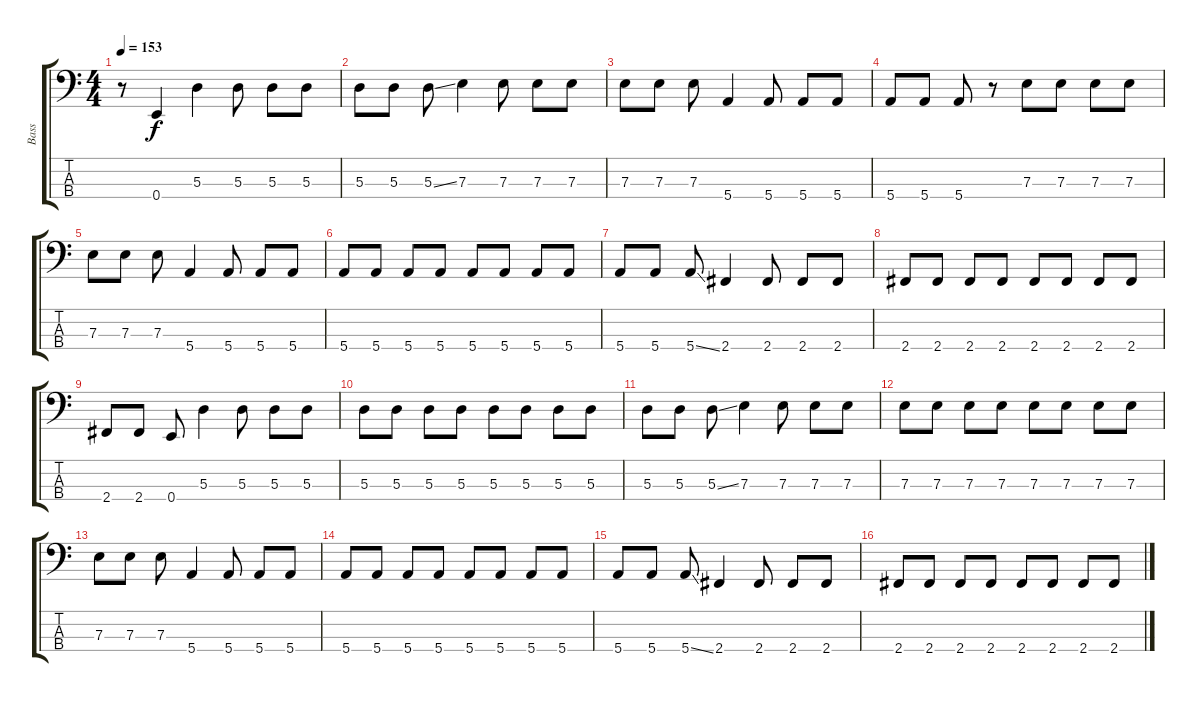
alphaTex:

\track ("Bass" "Bass") {instrument electricbasspick}
\staff {score tabs}
\tuning (G2 D2 A1 E1) {hide}
\ts (4 4)
\tempo 153
\clef f4
\ks c
r.8{dy f} 0.4.4 5.3.4 5.3.8 5.3.8 5.3.8 |
5.3.8 5.3.8 5.3{ss}.8 7.3.4 7.3.8 7.3.8 7.3.8 |
7.3.8 7.3.8 7.3.8 5.4.4 5.4.8 5.4.8 5.4.8 |
5.4.8 5.4.8 5.4.8 r.8 7.3.8 7.3.8 7.3.8 7.3.8 |
7.3.8 7.3.8 7.3.8 5.4.4 5.4.8 5.4.8 5.4.8 |
5.4.8 5.4.8 5.4.8 5.4.8 5.4.8 5.4.8 5.4.8 5.4.8 |
5.4.8 5.4.8 5.4{ss}.8 2.4.4 2.4.8 2.4.8 2.4.8 |
2.4.8 2.4.8 2.4.8 2.4.8 2.4.8 2.4.8 2.4.8 2.4.8 |
2.4.8 2.4.8 0.4.8 5.3.4 5.3.8 5.3.8 5.3.8 |
5.3.8 5.3.8 5.3.8 5.3.8 5.3.8 5.3.8 5.3.8 5.3.8 |
5.3.8 5.3.8 5.3{ss}.8 7.3.4 7.3.8 7.3.8 7.3.8 |
7.3.8 7.3.8 7.3.8 7.3.8 7.3.8 7.3.8 7.3.8 7.3.8 |
7.3.8 7.3.8 7.3.8 5.4.4 5.4.8 5.4.8 5.4.8 |
5.4.8 5.4.8 5.4.8 5.4.8 5.4.8 5.4.8 5.4.8 5.4.8 |
5.4.8 5.4.8 5.4{ss}.8 2.4.4 2.4.8 2.4.8 2.4.8 |
2.4.8 2.4.8 2.4.8 2.4.8 2.4.8 2.4.8 2.4.8 2.4.8
